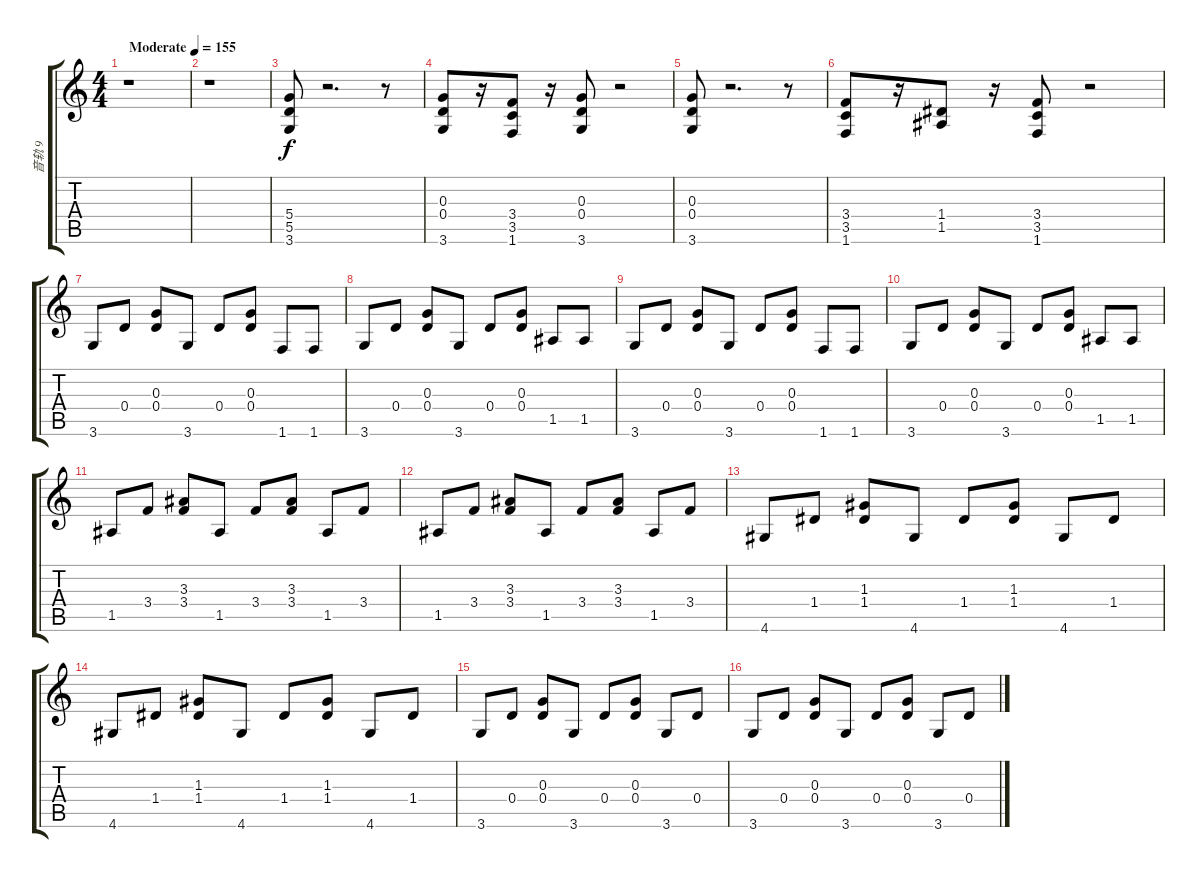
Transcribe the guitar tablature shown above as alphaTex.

\track ("音轨 9" "音轨 9") {instrument distortionguitar}
\staff {score tabs}
\tuning (E4 B3 G3 D3 A2 E2) {hide}
\ts (4 4)
\tempo (155 "Moderate")
\clef g2
\ks c
r.1{dy f instrument distortionguitar} |
r.1 |
(5.4 5.5 3.6).8{instrument distortionguitar} r.2{d} r.8 |
(0.3 0.4 3.6).8 r.16 (3.4 3.5 1.6).8 r.16 (0.3 0.4 3.6).8 r.2 |
(0.3 0.4 3.6).8 r.2{d} r.8 |
(3.4 3.5 1.6).8 r.16 (1.4 1.5).8 r.16 (3.4 3.5 1.6).8 r.2 |
3.6.8 0.4.8 (0.3 0.4).8 3.6.8 0.4.8 (0.3 0.4).8 1.6.8 1.6.8 |
3.6.8 0.4.8 (0.3 0.4).8 3.6.8 0.4.8 (0.3 0.4).8 1.5.8 1.5.8 |
3.6.8 0.4.8 (0.3 0.4).8 3.6.8 0.4.8 (0.3 0.4).8 1.6.8 1.6.8 |
3.6.8 0.4.8 (0.3 0.4).8 3.6.8 0.4.8 (0.3 0.4).8 1.5.8 1.5.8 |
1.5.8 3.4.8 (3.3 3.4).8 1.5.8 3.4.8 (3.3 3.4).8 1.5.8 3.4.8 |
1.5.8 3.4.8 (3.3 3.4).8 1.5.8 3.4.8 (3.3 3.4).8 1.5.8 3.4.8 |
4.6.8 1.4.8 (1.3 1.4).8 4.6.8 1.4.8 (1.3 1.4).8 4.6.8 1.4.8 |
4.6.8 1.4.8 (1.3 1.4).8 4.6.8 1.4.8 (1.3 1.4).8 4.6.8 1.4.8 |
3.6.8 0.4.8 (0.3 0.4).8 3.6.8 0.4.8 (0.3 0.4).8 3.6.8 0.4.8 |
3.6.8 0.4.8 (0.3 0.4).8 3.6.8 0.4.8 (0.3 0.4).8 3.6.8 0.4.8
